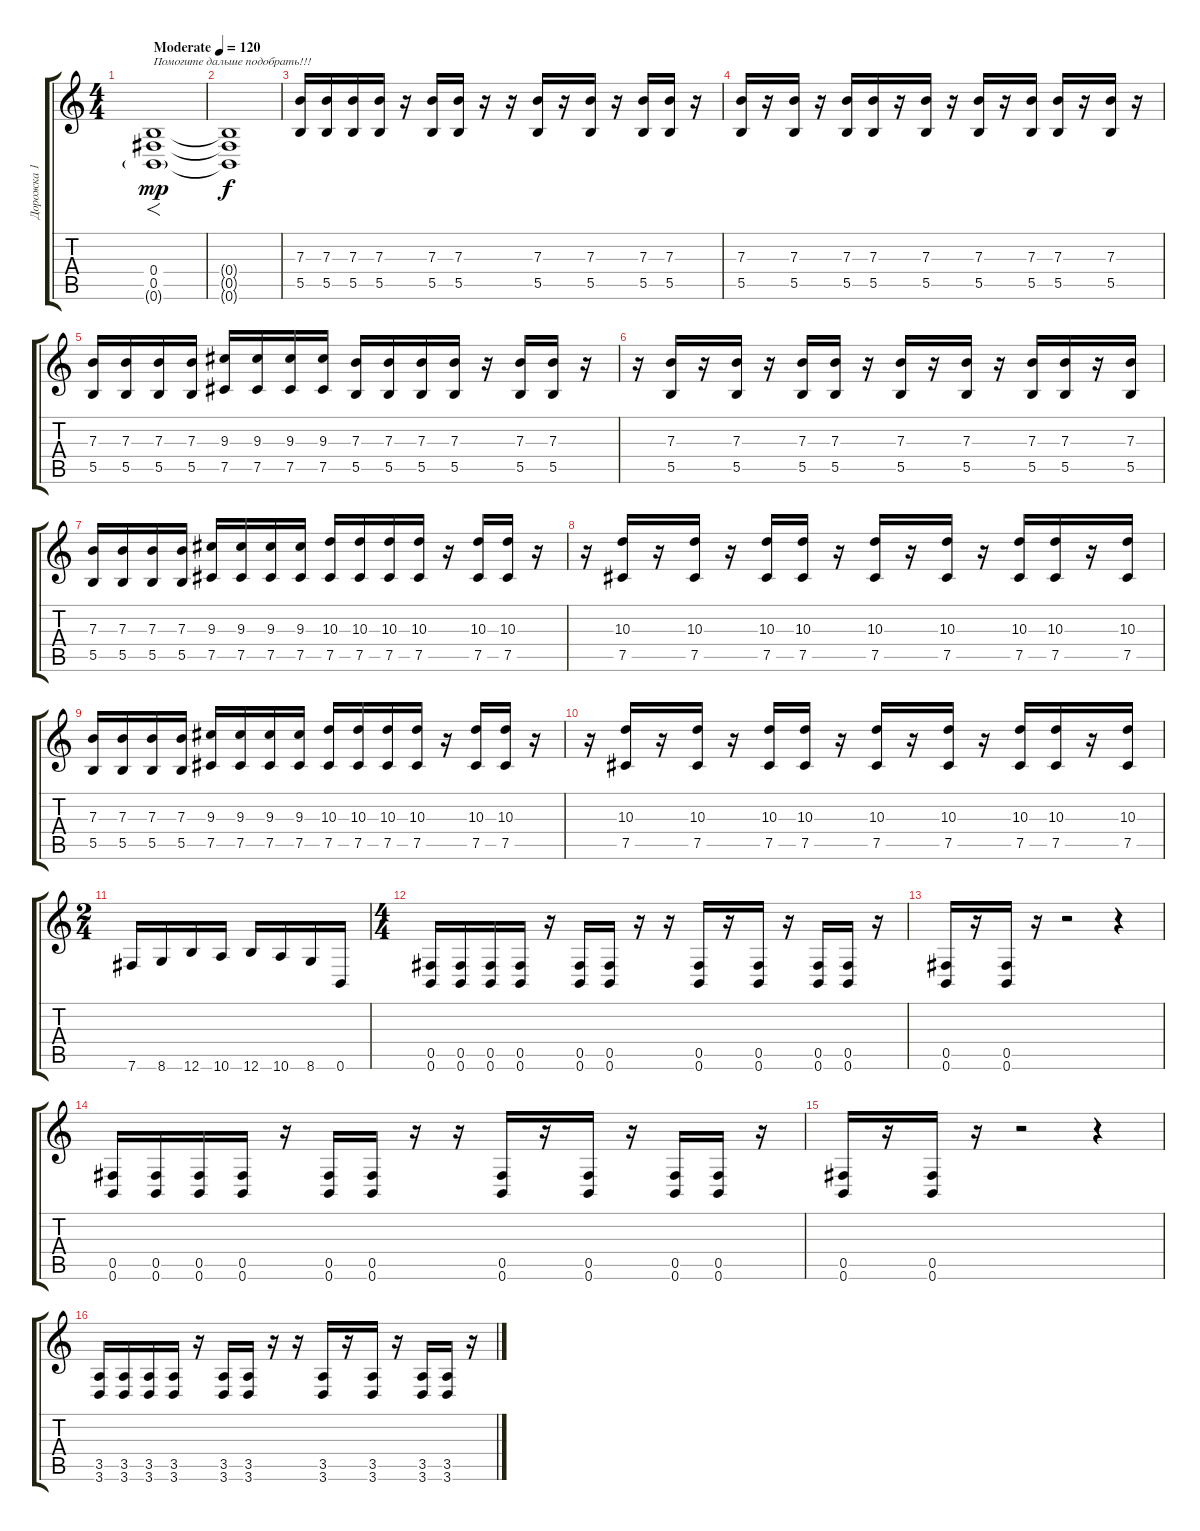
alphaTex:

\track ("Дорожка 1" "Дорожка 1") {instrument distortionguitar}
\staff {score tabs}
\tuning (Db4 Ab3 E3 B2 Gb2 B1) {hide}
\ts (4 4)
\tempo (120 "Moderate")
\clef g2
\ks c
(0.4 0.5 0.6{g}).1{f txt "Помогите дальше подобрать!!!" dy mp instrument distortionguitar} |
(0.4{t} 0.5{t} 0.6{t}).1{dy f} |
(7.3 5.5).16 (7.3 5.5).16 (7.3 5.5).16 (7.3 5.5).16 r.16 (7.3 5.5).16 (7.3 5.5).16 r.16 r.16 (7.3 5.5).16 r.16 (7.3 5.5).16 r.16 (7.3 5.5).16 (7.3 5.5).16 r.16 |
(7.3 5.5).16 r.16 (7.3 5.5).16 r.16 (7.3 5.5).16 (7.3 5.5).16 r.16 (7.3 5.5).16 r.16 (7.3 5.5).16 r.16 (7.3 5.5).16 (7.3 5.5).16 r.16 (7.3 5.5).16 r.16 |
(7.3 5.5).16 (7.3 5.5).16 (7.3 5.5).16 (7.3 5.5).16 (9.3 7.5).16 (9.3 7.5).16 (9.3 7.5).16 (9.3 7.5).16 (7.3 5.5).16 (7.3 5.5).16 (7.3 5.5).16 (7.3 5.5).16 r.16 (7.3 5.5).16 (7.3 5.5).16 r.16 |
r.16 (7.3 5.5).16 r.16 (7.3 5.5).16 r.16 (7.3 5.5).16 (7.3 5.5).16 r.16 (7.3 5.5).16 r.16 (7.3 5.5).16 r.16 (7.3 5.5).16 (7.3 5.5).16 r.16 (7.3 5.5).16 |
(7.3 5.5).16 (7.3 5.5).16 (7.3 5.5).16 (7.3 5.5).16 (9.3 7.5).16 (9.3 7.5).16 (9.3 7.5).16 (9.3 7.5).16 (10.3 7.5).16 (10.3 7.5).16 (10.3 7.5).16 (10.3 7.5).16 r.16 (10.3 7.5).16 (10.3 7.5).16 r.16 |
r.16 (10.3 7.5).16 r.16 (10.3 7.5).16 r.16 (10.3 7.5).16 (10.3 7.5).16 r.16 (10.3 7.5).16 r.16 (10.3 7.5).16 r.16 (10.3 7.5).16 (10.3 7.5).16 r.16 (10.3 7.5).16 |
(7.3 5.5).16 (7.3 5.5).16 (7.3 5.5).16 (7.3 5.5).16 (9.3 7.5).16 (9.3 7.5).16 (9.3 7.5).16 (9.3 7.5).16 (10.3 7.5).16 (10.3 7.5).16 (10.3 7.5).16 (10.3 7.5).16 r.16 (10.3 7.5).16 (10.3 7.5).16 r.16 |
r.16 (10.3 7.5).16 r.16 (10.3 7.5).16 r.16 (10.3 7.5).16 (10.3 7.5).16 r.16 (10.3 7.5).16 r.16 (10.3 7.5).16 r.16 (10.3 7.5).16 (10.3 7.5).16 r.16 (10.3 7.5).16 |
\ts (2 4)
7.6.16 8.6.16 12.6.16 10.6.16 12.6.16 10.6.16 8.6.16 0.6.16 |
\ts (4 4)
(0.5 0.6).16 (0.5 0.6).16 (0.5 0.6).16 (0.5 0.6).16 r.16 (0.5 0.6).16 (0.5 0.6).16 r.16 r.16 (0.5 0.6).16 r.16 (0.5 0.6).16 r.16 (0.5 0.6).16 (0.5 0.6).16 r.16 |
(0.5 0.6).16 r.16 (0.5 0.6).16 r.16 r.2 r.4 |
(0.5 0.6).16 (0.5 0.6).16 (0.5 0.6).16 (0.5 0.6).16 r.16 (0.5 0.6).16 (0.5 0.6).16 r.16 r.16 (0.5 0.6).16 r.16 (0.5 0.6).16 r.16 (0.5 0.6).16 (0.5 0.6).16 r.16 |
(0.5 0.6).16 r.16 (0.5 0.6).16 r.16 r.2 r.4 |
(3.5 3.6).16 (3.5 3.6).16 (3.5 3.6).16 (3.5 3.6).16 r.16 (3.5 3.6).16 (3.5 3.6).16 r.16 r.16 (3.5 3.6).16 r.16 (3.5 3.6).16 r.16 (3.5 3.6).16 (3.5 3.6).16 r.16
